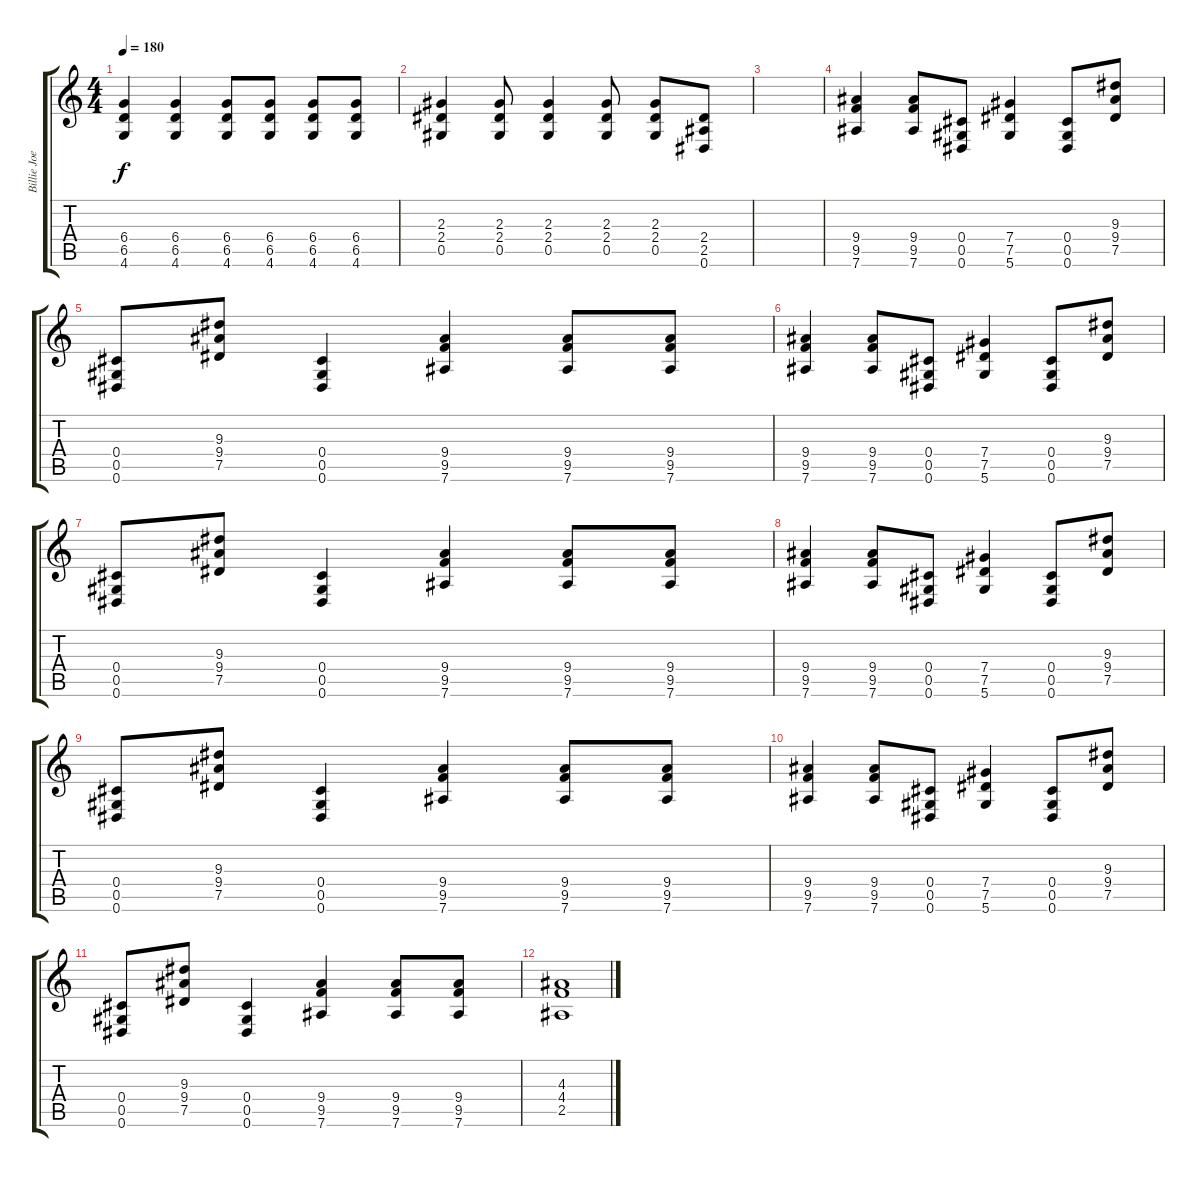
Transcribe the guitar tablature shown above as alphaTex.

\track ("Billie Joe Armstrong - Guitar" "Billie Joe") {instrument distortionguitar}
\staff {score tabs}
\tuning (Eb4 Bb3 Gb3 Db3 Ab2 Eb2) {hide}
\ts (4 4)
\tempo 180
\clef g2
\ks c
(6.4 6.5 4.6).4{dy f} (6.4 6.5 4.6).4 (6.4 6.5 4.6).8 (6.4 6.5 4.6).8 (6.4 6.5 4.6).8 (6.4 6.5 4.6).8 |
(2.3 2.4 0.5).4 (2.3 2.4 0.5).8 (2.3 2.4 0.5).4 (2.3 2.4 0.5).8 (2.3 2.4 0.5).8 (2.4 2.5 0.6).8 |
|
(9.4 9.5 7.6).4 (9.4 9.5 7.6).8 (0.4 0.5 0.6).8 (7.4 7.5 5.6).4 (0.4 0.5 0.6).8 (9.3 9.4 7.5).8 |
(0.4 0.5 0.6).8 (9.3 9.4 7.5).8 (0.4 0.5 0.6).4 (9.4 9.5 7.6).4 (9.4 9.5 7.6).8 (9.4 9.5 7.6).8 |
(9.4 9.5 7.6).4 (9.4 9.5 7.6).8 (0.4 0.5 0.6).8 (7.4 7.5 5.6).4 (0.4 0.5 0.6).8 (9.3 9.4 7.5).8 |
(0.4 0.5 0.6).8 (9.3 9.4 7.5).8 (0.4 0.5 0.6).4 (9.4 9.5 7.6).4 (9.4 9.5 7.6).8 (9.4 9.5 7.6).8 |
(9.4 9.5 7.6).4 (9.4 9.5 7.6).8 (0.4 0.5 0.6).8 (7.4 7.5 5.6).4 (0.4 0.5 0.6).8 (9.3 9.4 7.5).8 |
(0.4 0.5 0.6).8 (9.3 9.4 7.5).8 (0.4 0.5 0.6).4 (9.4 9.5 7.6).4 (9.4 9.5 7.6).8 (9.4 9.5 7.6).8 |
(9.4 9.5 7.6).4 (9.4 9.5 7.6).8 (0.4 0.5 0.6).8 (7.4 7.5 5.6).4 (0.4 0.5 0.6).8 (9.3 9.4 7.5).8 |
(0.4 0.5 0.6).8 (9.3 9.4 7.5).8 (0.4 0.5 0.6).4 (9.4 9.5 7.6).4 (9.4 9.5 7.6).8 (9.4 9.5 7.6).8 |
(4.3 4.4 2.5).1
